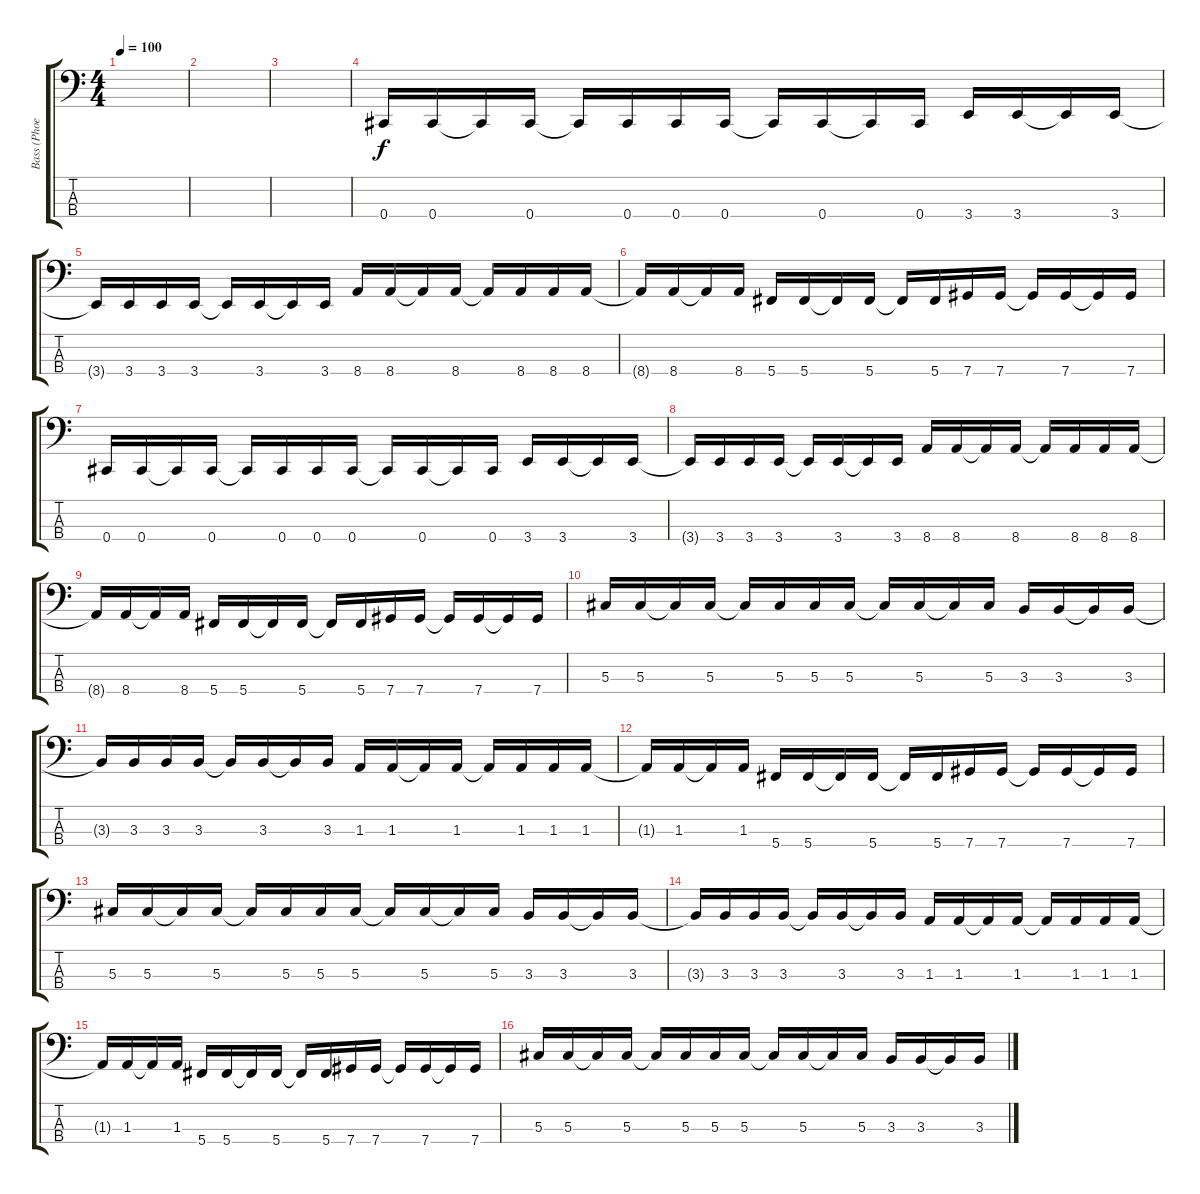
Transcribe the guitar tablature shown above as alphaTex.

\track ("Bass (Phoenix)" "Bass (Phoe") {instrument electricbassfinger}
\staff {score tabs}
\tuning (Gb2 Db2 Ab1 Db1) {hide}
\ts (4 4)
\tempo 100
\clef f4
\ks c
|
|
|
0.4.16 0.4.16 0.4{t}.16 0.4.16 0.4{t}.16 0.4.16 0.4.16 0.4.16 0.4{t}.16 0.4.16 0.4{t}.16 0.4.16 3.4.16 3.4.16 3.4{t}.16 3.4.16 |
3.4{t}.16 3.4.16 3.4.16 3.4.16 3.4{t}.16 3.4.16 3.4{t}.16 3.4.16 8.4.16 8.4.16 8.4{t}.16 8.4.16 8.4{t}.16 8.4.16 8.4.16 8.4.16 |
8.4{t}.16 8.4.16 8.4{t}.16 8.4.16 5.4.16 5.4.16 5.4{t}.16 5.4.16 5.4{t}.16 5.4.16 7.4.16 7.4.16 7.4{t}.16 7.4.16 7.4{t}.16 7.4.16 |
0.4.16 0.4.16 0.4{t}.16 0.4.16 0.4{t}.16 0.4.16 0.4.16 0.4.16 0.4{t}.16 0.4.16 0.4{t}.16 0.4.16 3.4.16 3.4.16 3.4{t}.16 3.4.16 |
3.4{t}.16 3.4.16 3.4.16 3.4.16 3.4{t}.16 3.4.16 3.4{t}.16 3.4.16 8.4.16 8.4.16 8.4{t}.16 8.4.16 8.4{t}.16 8.4.16 8.4.16 8.4.16 |
8.4{t}.16 8.4.16 8.4{t}.16 8.4.16 5.4.16 5.4.16 5.4{t}.16 5.4.16 5.4{t}.16 5.4.16 7.4.16 7.4.16 7.4{t}.16 7.4.16 7.4{t}.16 7.4.16 |
5.3.16{volume 12} 5.3.16 5.3{t}.16 5.3.16 5.3{t}.16 5.3.16 5.3.16 5.3.16 5.3{t}.16 5.3.16 5.3{t}.16 5.3.16 3.3.16 3.3.16 3.3{t}.16 3.3.16 |
3.3{t}.16 3.3.16 3.3.16 3.3.16 3.3{t}.16 3.3.16 3.3{t}.16 3.3.16 1.3.16 1.3.16 1.3{t}.16 1.3.16 1.3{t}.16 1.3.16 1.3.16 1.3.16 |
1.3{t}.16 1.3.16 1.3{t}.16 1.3.16 5.4.16 5.4.16 5.4{t}.16 5.4.16 5.4{t}.16 5.4.16 7.4.16 7.4.16 7.4{t}.16 7.4.16 7.4{t}.16 7.4.16 |
5.3.16{volume 12} 5.3.16 5.3{t}.16 5.3.16 5.3{t}.16 5.3.16 5.3.16 5.3.16 5.3{t}.16 5.3.16 5.3{t}.16 5.3.16 3.3.16 3.3.16 3.3{t}.16 3.3.16 |
3.3{t}.16 3.3.16 3.3.16 3.3.16 3.3{t}.16 3.3.16 3.3{t}.16 3.3.16 1.3.16 1.3.16 1.3{t}.16 1.3.16 1.3{t}.16 1.3.16 1.3.16 1.3.16 |
1.3{t}.16 1.3.16 1.3{t}.16 1.3.16 5.4.16 5.4.16 5.4{t}.16 5.4.16 5.4{t}.16 5.4.16 7.4.16 7.4.16 7.4{t}.16 7.4.16 7.4{t}.16 7.4.16 |
5.3.16{volume 12} 5.3.16 5.3{t}.16 5.3.16 5.3{t}.16 5.3.16 5.3.16 5.3.16 5.3{t}.16 5.3.16 5.3{t}.16 5.3.16 3.3.16 3.3.16 3.3{t}.16 3.3.16
